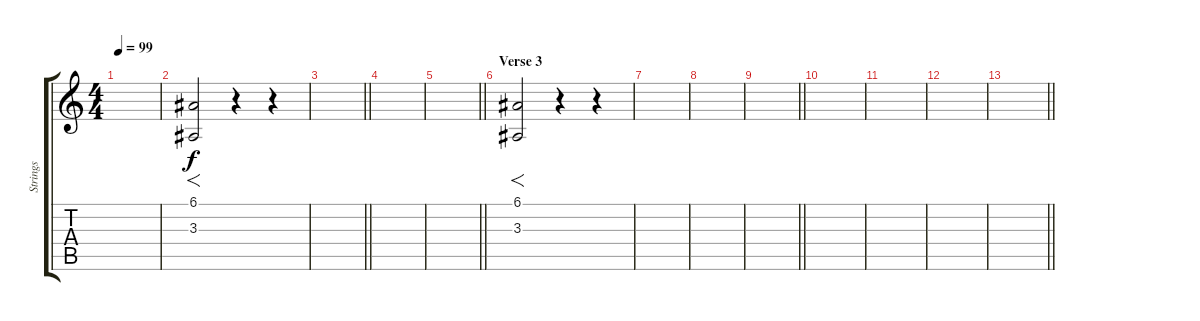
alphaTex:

\track ("Strings" "Strings") {instrument synthstrings1}
\staff {score tabs}
\tuning (E4 B3 G3 D3 A2 E2) {hide}
\ts (4 4)
\tempo 99
\clef g2
\ks c
|
(6.1 3.3).2{f} r.4 r.4 |
\barLineRight lightlight
|
|
\barLineRight lightlight
|
\section ("" "Verse 3")
(6.1 3.3).2{f} r.4 r.4 |
|
|
\barLineRight lightlight
|
|
|
|
\barLineRight lightlight
